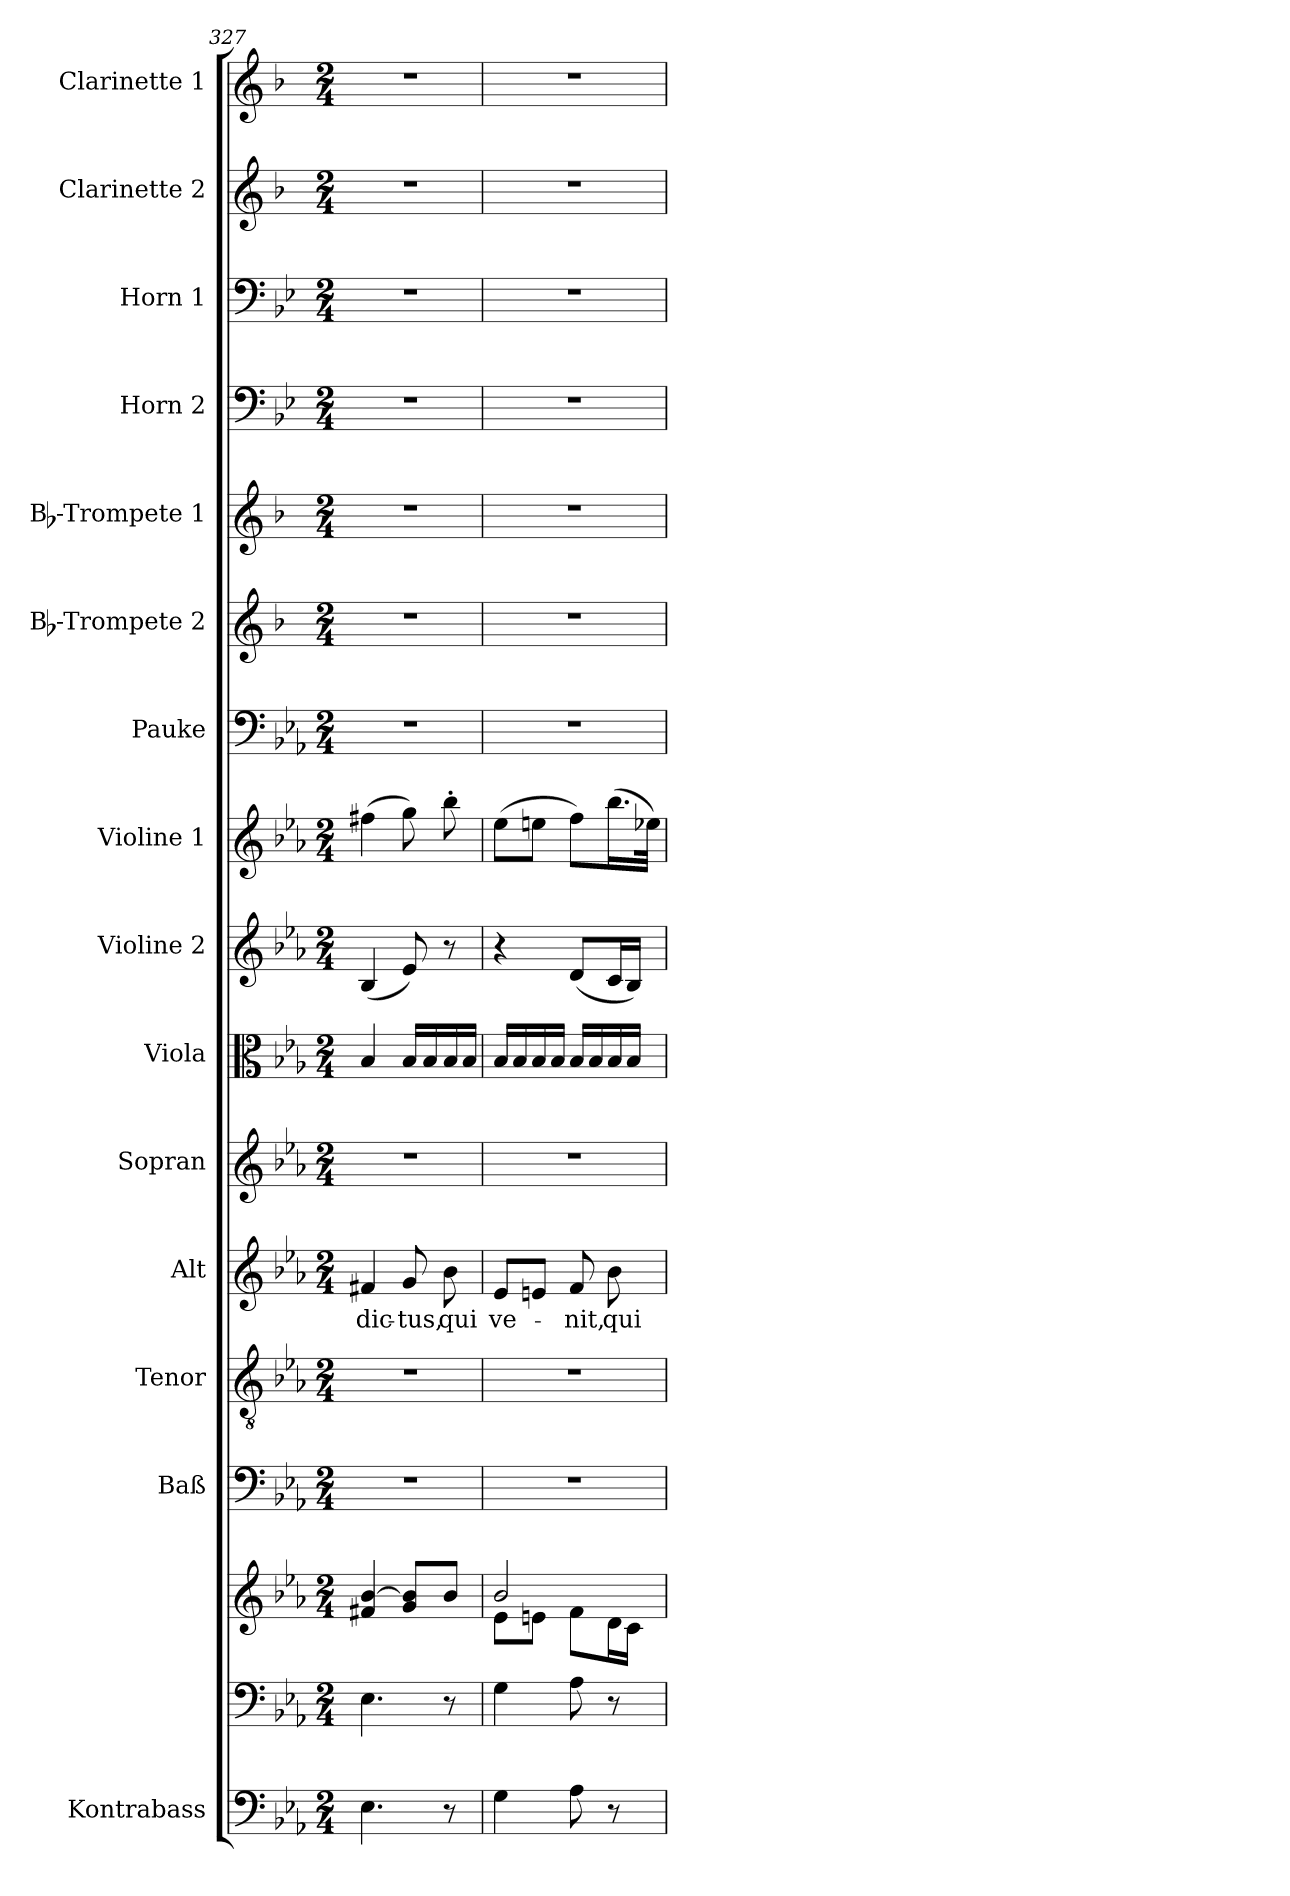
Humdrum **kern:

**kern	**kern	**kern	**kern	**kern	**kern	**text	**kern	**kern	**kern	**kern	**kern	**kern	**kern	**kern	**kern	**kern	**kern
*part16	*part15	*part15	*part14	*part13	*part12	*part12	*part11	*part10	*part9	*part8	*part7	*part6	*part5	*part4	*part3	*part2	*part1
*staff17	*staff16	*staff15	*staff14	*staff13	*staff12	*staff12	*staff11	*staff10	*staff9	*staff8	*staff7	*staff6	*staff5	*staff4	*staff3	*staff2	*staff1
*I"Kontrabass	*	*	*I"Baß	*I"Tenor	*I"Alt	*	*I"Sopran	*I"Viola	*I"Violine 2	*I"Violine 1	*I"Pauke	*I"Bb-Trompete 2	*I"Bb-Trompete 1	*I"Horn 2	*I"Horn 1	*I"Clarinette 2	*I"Clarinette 1
*I'Kb.	*	*	*I'Baß	*I'Ten	*I'Alt	*	*I'Sop	*I'Vla.	*I'Vln. 2	*I'Vln. 1	*I'Pk.	*I'Bb Trp. 2	*I'Bb Trp. 1	*I'Hrn. 2	*I'Hrn. 1	*I'Cl. 2	*I'Cl. 1
*clefF4	*clefF4	*clefG2	*clefF4	*clefGv2	*clefG2	*	*clefG2	*clefC3	*clefG2	*clefG2	*clefF4	*clefG2	*clefG2	*clefF4	*clefF4	*clefG2	*clefG2
*ITrd7c12	*	*	*	*	*	*	*	*	*	*	*	*ITrd1c2	*ITrd1c2	*ITrd4c7	*ITrd4c7	*ITrd1c2	*ITrd1c2
*k[b-e-a-]	*k[b-e-a-]	*k[b-e-a-]	*k[b-e-a-]	*k[b-e-a-]	*k[b-e-a-]	*	*k[b-e-a-]	*k[b-e-a-]	*k[b-e-a-]	*k[b-e-a-]	*k[b-e-a-]	*k[b-e-a-]	*k[b-e-a-]	*k[b-e-a-]	*k[b-e-a-]	*k[b-e-a-]	*k[b-e-a-]
*E-:	*E-:	*E-:	*E-:	*E-:	*E-:	*	*E-:	*E-:	*E-:	*E-:	*E-:	*E-:	*E-:	*E-:	*E-:	*E-:	*E-:
*M2/4	*M2/4	*M2/4	*M2/4	*M2/4	*M2/4	*	*M2/4	*M2/4	*M2/4	*M2/4	*M2/4	*M2/4	*M2/4	*M2/4	*M2/4	*M2/4	*M2/4
=327	=327	=327	=327	=327	=327	=327	=327	=327	=327	=327	=327	=327	=327	=327	=327	=327	=327
!	!	!	!	!	!	!LO:LY:b	!	!	!	!	!	!	!	!	!	!	!
4.EE-\	4.E-\	4f#X/ [>4b-/	2r	2r	4f#X/	-dic-	2r	4B-/	(<4B-/	(>4ff#X\	2r	2r	2r	2r	2r	2r	2r
!	!	!	!	!	!	!LO:LY:b	!	!	!	!	!	!	!	!	!	!	!
.	.	8g/ 8b-/]L	.	.	8g/	-tus,	.	16B-/LL	8e-/)	8gg\)	.	.	.	.	.	.	.
.	.	.	.	.	.	.	.	16B-/	.	.	.	.	.	.	.	.	.
!	!	!	!	!	!	!LO:LY:b	!	!	!	!	!	!	!	!	!	!	!
8r	8r	8b-/J	.	.	8b-\	qui	.	16B-/	8r	8bb-'>\	.	.	.	.	.	.	.
.	.	.	.	.	.	.	.	16B-/JJ	.	.	.	.	.	.	.	.	.
=328	=328	=328	=328	=328	=328	=328	=328	=328	=328	=328	=328	=328	=328	=328	=328	=328	=328
*	*	*^	*	*	*	*	*	*	*	*	*	*	*	*	*	*	*
!	!	!	!	!	!	!	!LO:LY:b	!	!	!	!	!	!	!	!	!	!	!
4GG\	4G\	2b-/	8e-\L	2r	2r	8e-/L	ve-	2r	16B-/LL	4r	(>8ee-\L	2r	2r	2r	2r	2r	2r	2r
.	.	.	.	.	.	.	.	.	16B-/	.	.	.	.	.	.	.	.	.
.	.	.	8en\J	.	.	8en/J	.	.	16B-/	.	8een\J	.	.	.	.	.	.	.
.	.	.	.	.	.	.	.	.	16B-/JJ	.	.	.	.	.	.	.	.	.
!	!	!	!	!	!	!	!LO:LY:b	!	!	!	!	!	!	!	!	!	!	!
8AA-\	8A-\	.	8f\L	.	.	8f/	-nit,	.	16B-/LL	(<8d/L	8ff\L)	.	.	.	.	.	.	.
.	.	.	.	.	.	.	.	.	16B-/	.	.	.	.	.	.	.	.	.
!	!	!	!	!	!	!	!LO:LY:b	!	!	!	!	!	!	!	!	!	!	!
8r	8r	.	16d\L	.	.	8b-\	qui	.	16B-/	16c/L	(>16.bb-\L	.	.	.	.	.	.	.
.	.	.	16c\JJ	.	.	.	.	.	16B-/JJ	16B-/JJ)	.	.	.	.	.	.	.	.
.	.	.	.	.	.	.	.	.	.	.	32ee-X\JJk)	.	.	.	.	.	.	.
*	*	*v	*v	*	*	*	*	*	*	*	*	*	*	*	*	*	*	*
=	=	=	=	=	=	=	=	=	=	=	=	=	=	=	=	=	=
*-	*-	*-	*-	*-	*-	*-	*-	*-	*-	*-	*-	*-	*-	*-	*-	*-	*-
